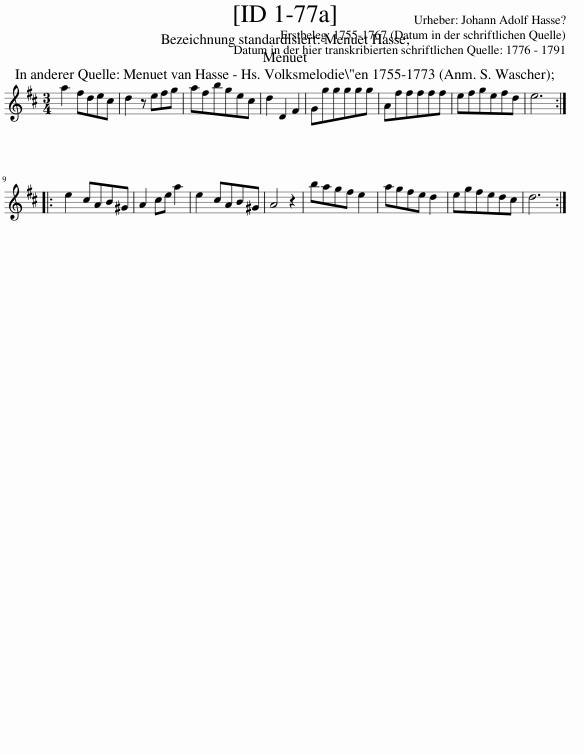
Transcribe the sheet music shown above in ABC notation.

X:1
L:1/8
M:3/4
I:linebreak $
K:D
V:1 treble
V:1
 a2 fdec | d2 z efg | afbgec | d2 D2 F2 | Gggggg | %5
 Afffff | efgefd | e6 ::$ e2 cAB^G | A2 ce a2 | %10
 e2 cAB^G | A4 z2 | bagf e2 | agfe d2 | egfedc | %15
 d6 :| %16
